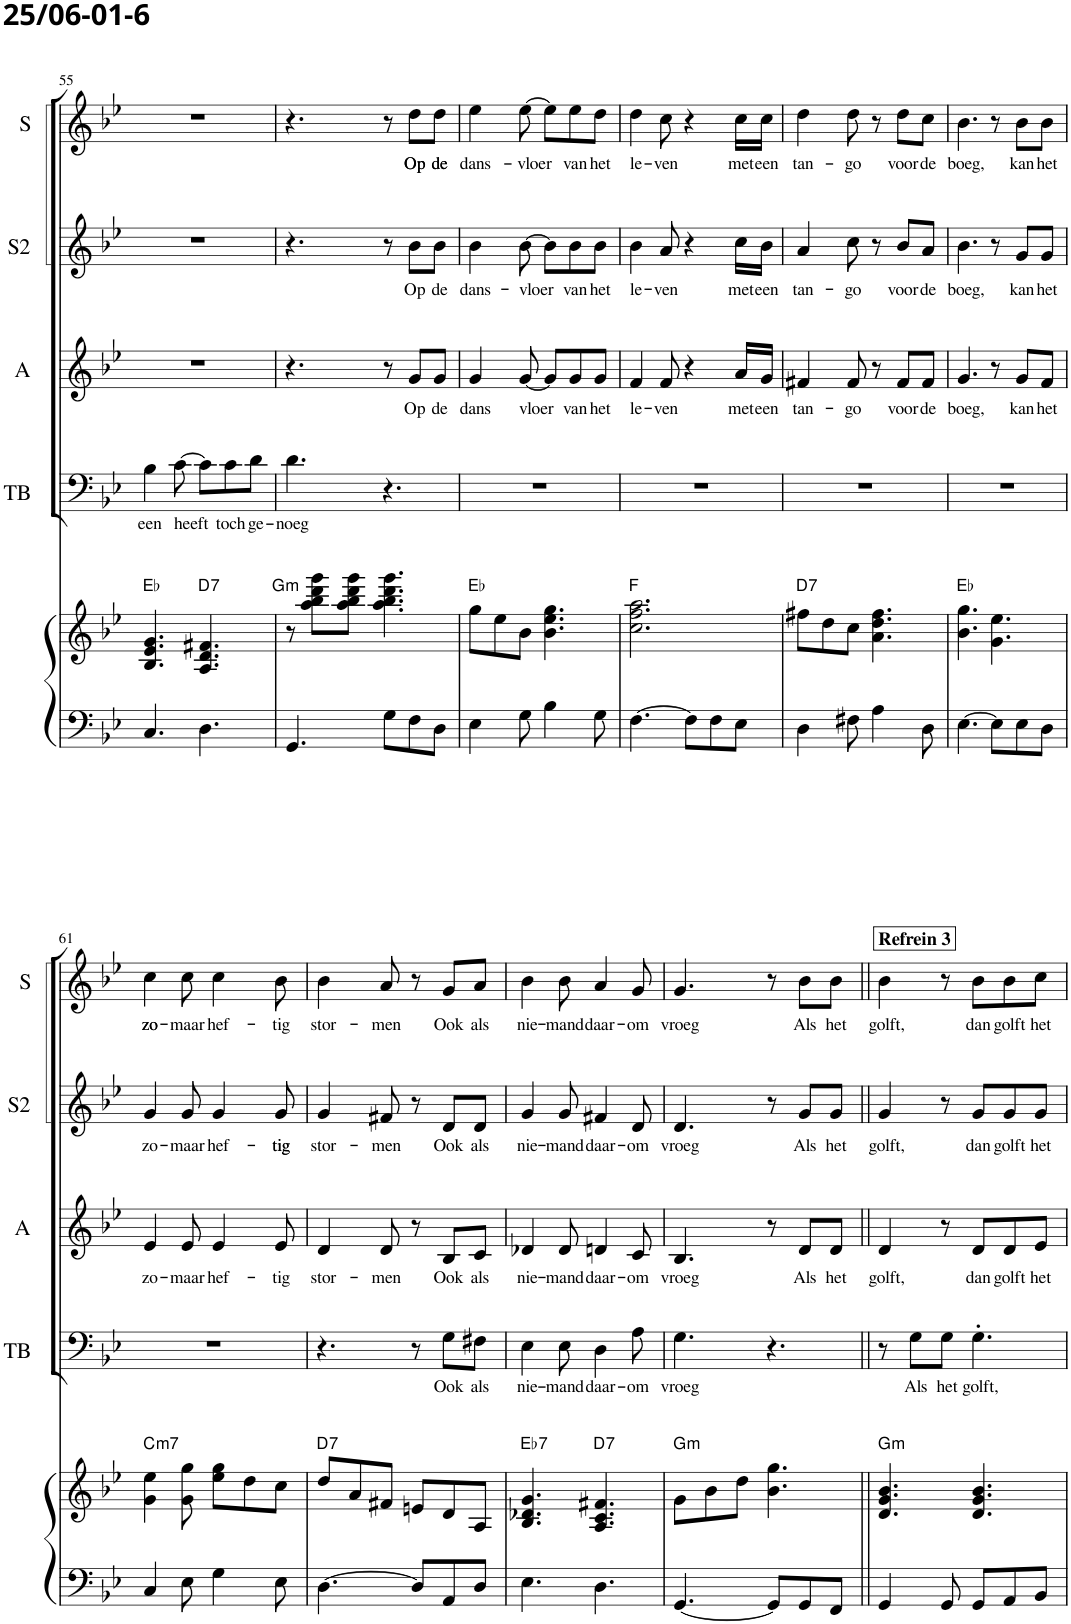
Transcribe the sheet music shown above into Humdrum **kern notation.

**kern	**kern	**harte	**kern	**text	**kern	**text	**kern	**text	**kern	**text
*part5	*part5	*part5	*part4	*part4	*part3	*part3	*part2	*part2	*part1	*part1
*staff6	*staff5	*	*staff4	*staff4	*staff3	*staff3	*staff2	*staff2	*staff1	*staff1
*I"Piano	*	*	*I"Tenor/Bas	*	*I"Alt	*	*I"Sopraan 2	*	*I"Sopraan	*
*I'Pno	*	*	*I'TB	*	*I'A	*	*I'S2	*	*I'S	*
!!LO:PB:g=z
*clefF4	*clefG2	*	*clefF4	*	*clefG2	*	*clefG2	*	*clefG2	*
*k[b-e-]	*k[b-e-]	*	*k[b-e-]	*	*k[b-e-]	*	*k[b-e-]	*	*k[b-e-]	*
*M6/8	*M6/8	*	*M6/8	*	*M6/8	*	*M6/8	*	*M6/8	*
=55	=55	=55	=55	=55	=55	=55	=55	=55	=55	=55
!	!	!	!	!LO:LY:b	!	!	!	!	!	!
4.C/	4.B-/ 4.e-/ 4.g/	Eb:maj	4B-\	-een	2.r	.	2.r	.	2.r	.
!	!	!	!	!LO:LY:b	!	!	!	!	!	!
.	.	.	[8c\	heeft	.	.	.	.	.	.
!	!	!LO:H:kt=7	!	!	!	!	!	!	!	!
4.D\	4.A/ 4.d/ 4.f#X/	D:7	8c\L]	.	.	.	.	.	.	.
!	!	!	!	!LO:LY:b	!	!	!	!	!	!
.	.	.	8c\	toch	.	.	.	.	.	.
!	!	!	!	!LO:LY:b	!	!	!	!	!	!
.	.	.	8d\J	ge-	.	.	.	.	.	.
=56	=56	=56	=56	=56	=56	=56	=56	=56	=56	=56
!	!	!LO:H:kt=m	!	!LO:LY:b	!	!	!	!	!	!
4.GG/	8r	G:min	4.d\	-noeg	4.r	.	4.r	.	4.r	.
.	8aa\ 8bb-\ 8ddd\ 8ggg\L	.	.	.	.	.	.	.	.	.
.	8aa\ 8bb-\ 8ddd\ 8ggg\J	.	.	.	.	.	.	.	.	.
8G\L	4.aa\ 4.bb-\ 4.ddd\ 4.ggg\	.	4.r	.	8r	.	8r	.	8r	.
!	!	!	!	!	!	!LO:LY:b	!	!LO:LY:b	!	!LO:LY:b
8F\	.	.	.	.	8g/L	Op	8b-\L	Op	8dd\L	Op
!	!	!	!	!	!	!LO:LY:b	!	!LO:LY:b	!	!LO:LY:b
8D\J	.	.	.	.	8g/J	de	8b-\J	de	8dd\J	de
=57	=57	=57	=57	=57	=57	=57	=57	=57	=57	=57
!	!	!	!	!	!	!LO:LY:b	!	!LO:LY:b	!	!LO:LY:b
4E-\	8gg\L	Eb:maj	2.r	.	4g/	dans	4b-\	dans-	4ee-\	dans-
.	8ee-\	.	.	.	.	.	.	.	.	.
!	!	!	!	!	!	!LO:LY:b	!	!LO:LY:b	!	!LO:LY:b
8G\	8b-\J	.	.	.	[8g/	vloer	[8b-\	-vloer	[8ee-\	-vloer
4B-\	4.b-\ 4.ee-\ 4.gg\	.	.	.	8g/L]	.	8b-\L]	.	8ee-\L]	.
!	!	!	!	!	!	!LO:LY:b	!	!LO:LY:b	!	!LO:LY:b
.	.	.	.	.	8g/	van	8b-\	van	8ee-\	van
!	!	!	!	!	!	!LO:LY:b	!	!LO:LY:b	!	!LO:LY:b
8G\	.	.	.	.	8g/J	het	8b-\J	het	8dd\J	het
=58	=58	=58	=58	=58	=58	=58	=58	=58	=58	=58
!	!	!	!	!	!	!LO:LY:b	!	!LO:LY:b	!	!LO:LY:b
[>4.F\	2.cc\ 2.ff\ 2.aa\	F:maj	2.r	.	4f/	le-	4b-\	le-	4dd\	le-
!	!	!	!	!	!	!LO:LY:b	!	!LO:LY:b	!	!LO:LY:b
.	.	.	.	.	8f/	-ven	8a/	-ven	8cc\	-ven
8F\L]	.	.	.	.	4r	.	4r	.	4r	.
8F\	.	.	.	.	.	.	.	.	.	.
!	!	!	!	!	!	!LO:LY:b	!	!LO:LY:b	!	!LO:LY:b
8E-\J	.	.	.	.	16a/LL	met	16cc\LL	met	16cc\LL	met
!	!	!	!	!	!	!LO:LY:b	!	!LO:LY:b	!	!LO:LY:b
.	.	.	.	.	16g/JJ	een	16b-\JJ	een	16cc\JJ	een
=59	=59	=59	=59	=59	=59	=59	=59	=59	=59	=59
!	!	!LO:H:kt=7	!	!	!	!LO:LY:b	!	!LO:LY:b	!	!LO:LY:b
4D\	8ff#X\L	D:7	2.r	.	4f#X/	tan-	4a/	tan-	4dd\	tan-
.	8dd\	.	.	.	.	.	.	.	.	.
!	!	!	!	!	!	!LO:LY:b	!	!LO:LY:b	!	!LO:LY:b
8F#X\	8cc\J	.	.	.	8f#/	-go	8cc\	-go	8dd\	-go
4A\	4.a\ 4.dd\ 4.ff#\	.	.	.	8r	.	8r	.	8r	.
!	!	!	!	!	!	!LO:LY:b	!	!LO:LY:b	!	!LO:LY:b
.	.	.	.	.	8f#/L	voor	8b-/L	voor	8dd\L	voor
!	!	!	!	!	!	!LO:LY:b	!	!LO:LY:b	!	!LO:LY:b
8D\	.	.	.	.	8f#/J	de	8a/J	de	8cc\J	de
=60	=60	=60	=60	=60	=60	=60	=60	=60	=60	=60
!	!	!	!	!	!	!LO:LY:b	!	!LO:LY:b	!	!LO:LY:b
[>4.E-\	4.b-\ 4.gg\	Eb:maj	2.r	.	4.g/	boeg,	4.b-\	boeg,	4.b-\	boeg,
8E-\L]	4.g\ 4.ee-\	.	.	.	8r	.	8r	.	8r	.
!	!	!	!	!	!	!LO:LY:b	!	!LO:LY:b	!	!LO:LY:b
8E-\	.	.	.	.	8g/L	kan	8g/L	kan	8b-\L	kan
!	!	!	!	!	!	!LO:LY:b	!	!LO:LY:b	!	!LO:LY:b
8D\J	.	.	.	.	8f/J	het	8g/J	het	8b-\J	het
!!LO:LB:g=z
=61	=61	=61	=61	=61	=61	=61	=61	=61	=61	=61
!	!	!LO:H:kt=m7	!	!	!	!LO:LY:b	!	!LO:LY:b	!	!LO:LY:b
4C/	4g\ 4ee-\	C:min7	2.r	.	4e-/	zo-	4g/	zo-	4cc\	zo
!	!	!	!	!	!	!LO:LY:b	!	!LO:LY:b	!	!LO:LY:b
8E-\	8g\ 8gg\	.	.	.	8e-/	-maar	8g/	-maar	8cc\	-maar
!	!	!	!	!	!	!LO:LY:b	!	!LO:LY:b	!	!LO:LY:b
4G\	8ee-\ 8gg\L	.	.	.	4e-/	hef-	4g/	hef-	4cc\	hef-
.	8dd\	.	.	.	.	.	.	.	.	.
!	!	!	!	!	!	!LO:LY:b	!	!LO:LY:b	!	!LO:LY:b
8E-\	8cc\J	.	.	.	8e-/	-tig	8g/	tig	8b-\	-tig
=62	=62	=62	=62	=62	=62	=62	=62	=62	=62	=62
!	!	!LO:H:kt=7	!	!	!	!LO:LY:b	!	!LO:LY:b	!	!LO:LY:b
[>4.D\	8dd/L	D:7	4.r	.	4d/	stor-	4g/	stor-	4b-\	stor-
.	8a/	.	.	.	.	.	.	.	.	.
!	!	!	!	!	!	!LO:LY:b	!	!LO:LY:b	!	!LO:LY:b
.	8f#X/J	.	.	.	8d/	-men	8f#X/	-men	8a/	-men
8D/L]	8en/L	.	8r	.	8r	.	8r	.	8r	.
!	!	!	!	!LO:LY:b	!	!LO:LY:b	!	!LO:LY:b	!	!LO:LY:b
8AA/	8d/	.	8G\L	Ook	8B-/L	Ook	8d/L	Ook	8g/L	Ook
!	!	!	!	!LO:LY:b	!	!LO:LY:b	!	!LO:LY:b	!	!LO:LY:b
8D/J	8A/J	.	8F#X\J	als	8c/J	als	8d/J	als	8a/J	als
=63	=63	=63	=63	=63	=63	=63	=63	=63	=63	=63
!	!	!LO:H:kt=7	!	!LO:LY:b	!	!LO:LY:b	!	!LO:LY:b	!	!LO:LY:b
4.E-\	4.B-/ 4.d-X/ 4.g/	Eb:7	4E-\	nie-	4d-X/	nie-	4g/	nie-	4b-\	nie-
!	!	!	!	!LO:LY:b	!	!LO:LY:b	!	!LO:LY:b	!	!LO:LY:b
.	.	.	8E-\	-mand	8d-/	-mand	8g/	-mand	8b-\	-mand
!	!	!LO:H:kt=7	!	!LO:LY:b	!	!LO:LY:b	!	!LO:LY:b	!	!LO:LY:b
4.D\	4.A/ 4.c/ 4.f#X/	D:7	4D\	daar-	4dn/	daar-	4f#X/	daar-	4a/	daar-
!	!	!	!	!LO:LY:b	!	!LO:LY:b	!	!LO:LY:b	!	!LO:LY:b
.	.	.	8A\	-om	8c/	-om	8d/	-om	8g/	-om
=64	=64	=64	=64	=64	=64	=64	=64	=64	=64	=64
!	!	!LO:H:kt=m	!	!LO:LY:b	!	!LO:LY:b	!	!LO:LY:b	!	!LO:LY:b
[<4.GG/	8g\L	G:min	4.G\	vroeg	4.B-/	vroeg	4.d/	vroeg	4.g/	vroeg
.	8b-\	.	.	.	.	.	.	.	.	.
.	8dd\J	.	.	.	.	.	.	.	.	.
8GG/L]	4.b-\ 4.gg\	.	4.r	.	8r	.	8r	.	8r	.
!	!	!	!	!	!	!LO:LY:b	!	!LO:LY:b	!	!LO:LY:b
8GG/	.	.	.	.	8d/L	Als	8g/L	Als	8b-\L	Als
!	!	!	!	!	!	!LO:LY:b	!	!LO:LY:b	!	!LO:LY:b
8FF/J	.	.	.	.	8d/J	het	8g/J	het	8b-\J	het
=65||	=65||	=65||	=65||	=65||	=65||	=65||	=65||	=65||	=65||	=65||
!	!	!	!	!	!	!	!	!	!LO:TX:a:B:t=Refrein 3	!
!	!	!LO:H:kt=m	!	!	!	!LO:LY:b	!	!LO:LY:b	!	!LO:LY:b
4GG/	4.d/ 4.g/ 4.b-/	G:min	8r	.	4d/	golft,	4g/	golft,	4b-\	golft,
!	!	!	!	!LO:LY:b	!	!	!	!	!	!
.	.	.	8G\L	Als	.	.	.	.	.	.
!	!	!	!	!LO:LY:b	!	!	!	!	!	!
8GG/	.	.	8G\J	het	8r	.	8r	.	8r	.
!	!	!	!	!LO:LY:b	!	!LO:LY:b	!	!LO:LY:b	!	!LO:LY:b
8GG/L	4.d/ 4.g/ 4.b-/	.	4.G'\	golft,	8d/L	dan	8g/L	dan	8b-\L	dan
!	!	!	!	!	!	!LO:LY:b	!	!LO:LY:b	!	!LO:LY:b
8AA/	.	.	.	.	8d/	golft	8g/	golft	8b-\	golft
!	!	!	!	!	!	!LO:LY:b	!	!LO:LY:b	!	!LO:LY:b
8BB-/J	.	.	.	.	8e-/J	het	8g/J	het	8cc\J	het
=	=	=	=	=	=	=	=	=	=	=
*-	*-	*-	*-	*-	*-	*-	*-	*-	*-	*-
